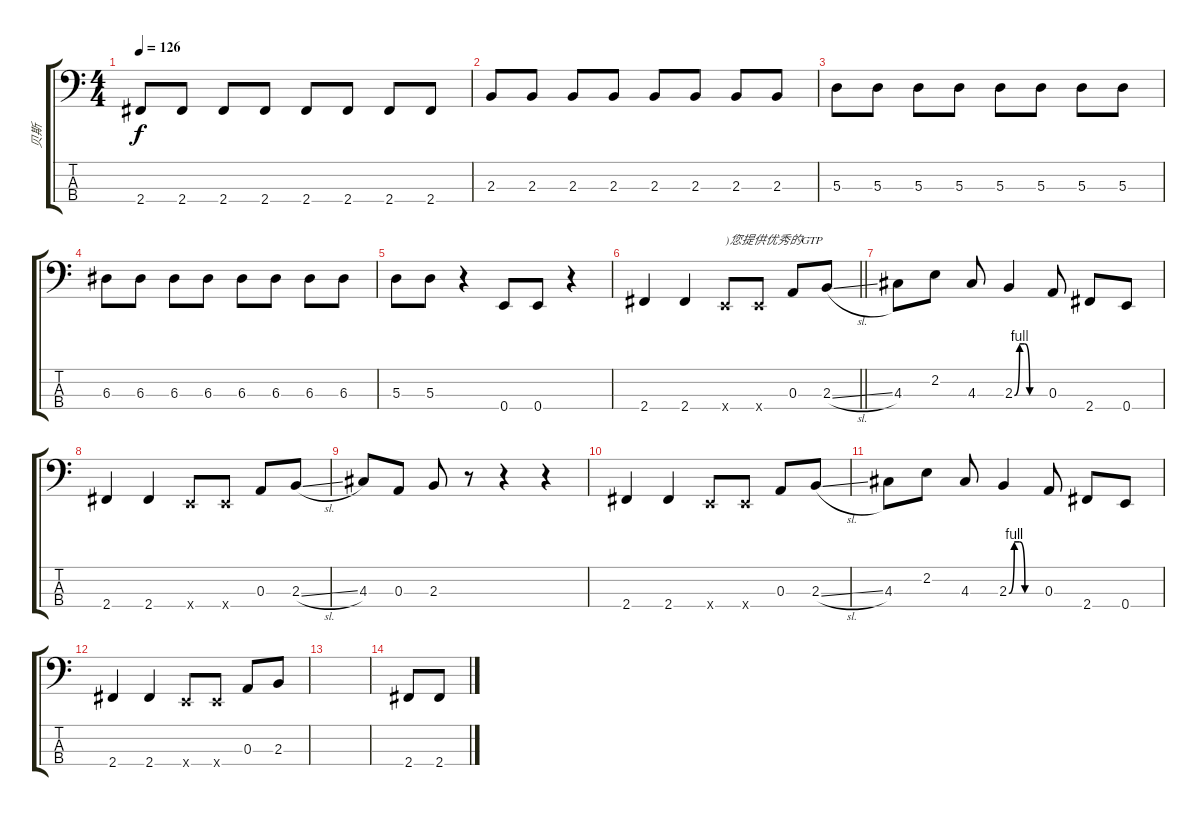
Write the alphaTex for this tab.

\track ("贝斯" "贝斯") {instrument electricbasspick}
\staff {score tabs}
\tuning (G2 D2 A1 E1) {hide}
\ts (4 4)
\tempo 126
\clef f4
\ks c
2.4.8{dy f} 2.4.8 2.4.8 2.4.8 2.4.8 2.4.8 2.4.8 2.4.8 |
2.3.8 2.3.8 2.3.8 2.3.8 2.3.8 2.3.8 2.3.8 2.3.8 |
5.3.8 5.3.8 5.3.8 5.3.8 5.3.8 5.3.8 5.3.8 5.3.8 |
6.3.8 6.3.8 6.3.8 6.3.8 6.3.8 6.3.8 6.3.8 6.3.8 |
5.3.8 5.3.8 r.4 0.4.8 0.4.8 r.4 |
\barLineRight lightlight
2.4.4 2.4.4 0.4{x}.8{txt ")您提供优秀的GTP"} 0.4{x}.8 0.3.8 2.3{sl}.8 |
4.3.8 2.2.8 4.3.8 2.3{be (custom 0 0 10 4 20 4 30 0 60 0)}.4 0.3.8 2.4.8 0.4.8 |
2.4.4 2.4.4 0.4{x}.8 0.4{x}.8 0.3.8 2.3{sl}.8 |
4.3.8 0.3.8 2.3.8 r.8 r.4 r.4 |
2.4.4 2.4.4 0.4{x}.8 0.4{x}.8 0.3.8 2.3{sl}.8 |
4.3.8 2.2.8 4.3.8 2.3{be (custom 0 0 10 4 20 4 30 0 60 0)}.4 0.3.8 2.4.8 0.4.8 |
2.4.4 2.4.4 0.4{x}.8 0.4{x}.8 0.3.8 2.3.8 |
|
2.4.8 2.4.8
